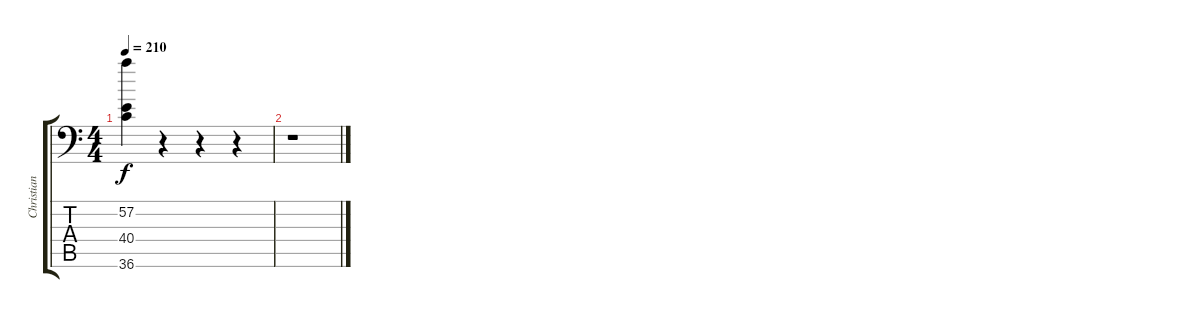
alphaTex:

\track ("Christian \"CC\" Coma" "Christian ") {instrument acousticgrandpiano}
\staff {score tabs}
\tuning (C-1 C-1 C-1 C-1 C-1 C-1) {hide}
\ts (4 4)
\tempo 210
\clef f4
\ks c
(57.2 40.4 36.6).4{dy f} r.4 r.4 r.4 |
r.1
